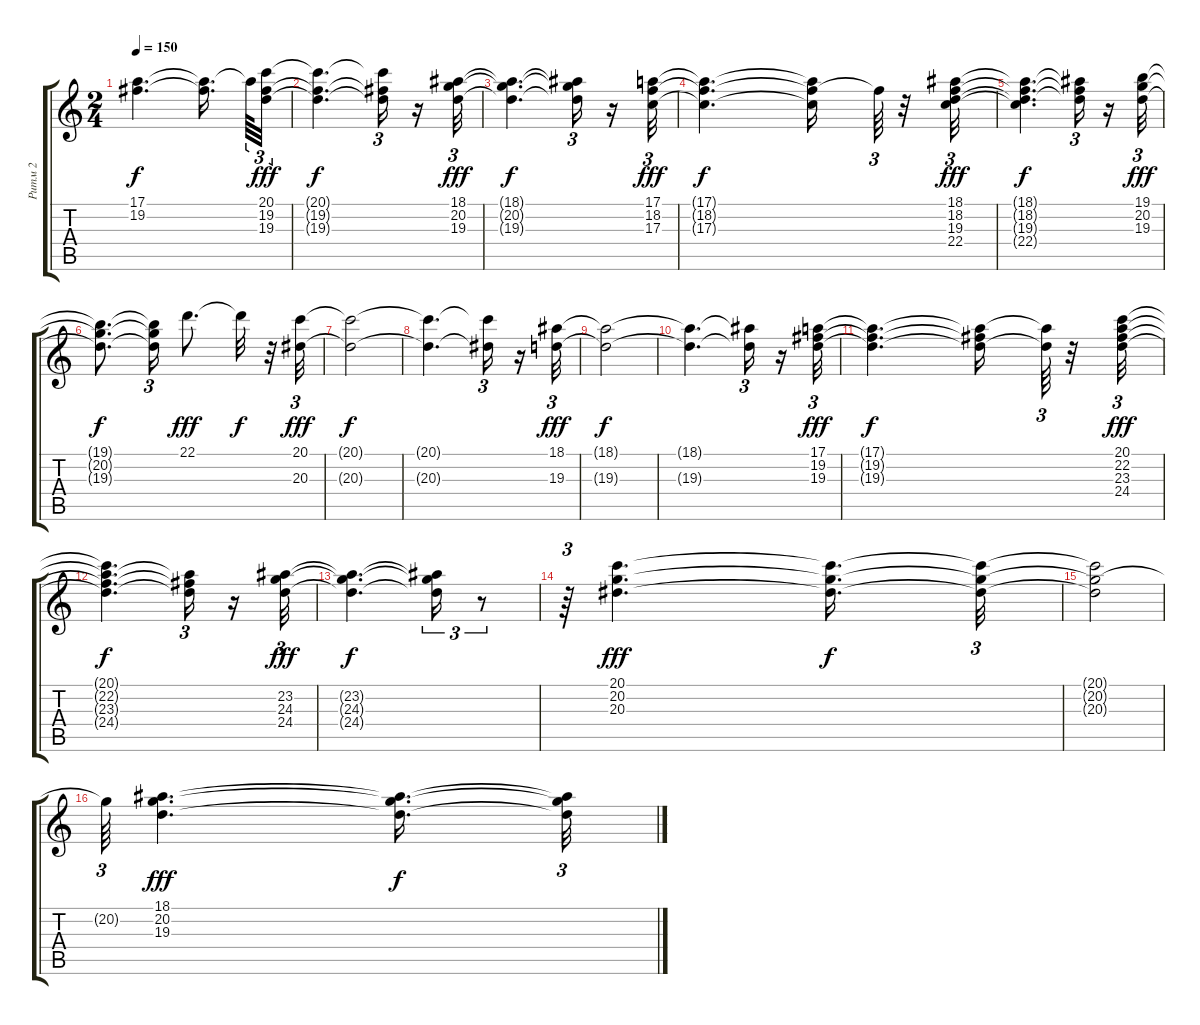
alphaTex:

\track ("Ритм 2" "Ритм 2") {instrument synthstrings1}
\staff {score tabs}
\tuning (E4 B3 G3 D3 A2 E2) {hide}
\ts (2 4)
\tempo 150
\clef g2
\ks c
(17.1{t} 19.2{t}).4{d dy f} (17.1{t} 19.2{t}).16{d beam splitsecondary} 17.1{t}.64{tu (3 2)} (20.1 19.2 19.3).32{tu (3 2) dy fff} |
(20.1{t} 19.2{t} 19.3{t}).4{d dy f} (20.1{t} 19.2{t} 19.3{t}).16{tu (3 2)} r.16 (18.1 20.2 19.3).32{tu (3 2) dy fff} |
(18.1{t} 20.2{t} 19.3{t}).4{d dy f} (18.1{t} 20.2{t} 19.3{t}).16{tu (3 2)} r.16 (17.1 18.2 17.3).32{tu (3 2) dy fff} |
(17.1{t} 18.2{t} 17.3{t}).4{d dy f} (17.1{t} 18.2{t} 17.3{t}).16 18.2{t}.64{tu (3 2)} r.32 (18.1 18.2 19.3 22.4).32{tu (3 2) dy fff} |
(18.1{t} 18.2{t} 19.3{t} 22.4{t}).4{d dy f} (18.1{t} 18.2{t} 19.3{t}).16{tu (3 2)} r.16 (19.1 20.2 19.3).32{tu (3 2) dy fff} |
(19.1{t} 20.2{t} 19.3{t}).8{d dy f} (19.1{t} 20.2{t} 19.3{t}).16{tu (3 2)} 22.1.8{d dy fff} 22.1{t}.32{dy f} r.32 (20.1 20.3).32{tu (3 2) dy fff} |
(20.1{t} 20.3{t}).2{dy f} |
(20.1{t} 20.3{t}).4{d} (20.1{t} 20.3{t}).16{tu (3 2)} r.16 (18.1 19.3).32{tu (3 2) dy fff} |
(18.1{t} 19.3{t}).2{dy f} |
(18.1{t} 19.3{t}).4{d} (18.1{t} 19.3{t}).16{tu (3 2)} r.16 (17.1 19.2 19.3).32{tu (3 2) dy fff} |
(17.1{t} 19.2{t} 19.3{t}).4{d dy f} (17.1{t} 19.2{t} 19.3{t}).16 (17.1{t} 19.3{t}).64{tu (3 2)} r.32 (20.1 22.2 23.3 24.4).32{tu (3 2) dy fff} |
(20.1{t} 22.2{t} 23.3{t} 24.4{t}).4{d dy f} (22.2{t} 23.3{t} 24.4{t}).16{tu (3 2)} r.16 (23.2 24.3 24.4).32{tu (3 2) dy fff} |
(23.2{t} 24.3{t} 24.4{t}).4{d dy f} (23.2{t} 24.3{t} 24.4{t}).16{tu (3 2)} r.8{tu (3 2)} |
r.64{tu (3 2)} (20.1 20.2 20.3).4{d dy fff} (20.1{t} 20.2{t} 20.3{t}).16{d dy f} (20.1{t} 20.2{t} 20.3{t}).32{tu (3 2)} |
(20.1{t} 20.2{t} 20.3{t}).2 |
20.2{t}.64{tu (3 2)} (18.1 20.2 19.3).4{d dy fff} (18.1{t} 20.2{t} 19.3{t}).16{d dy f} (18.1{t} 20.2{t} 19.3{t}).32{tu (3 2)}
